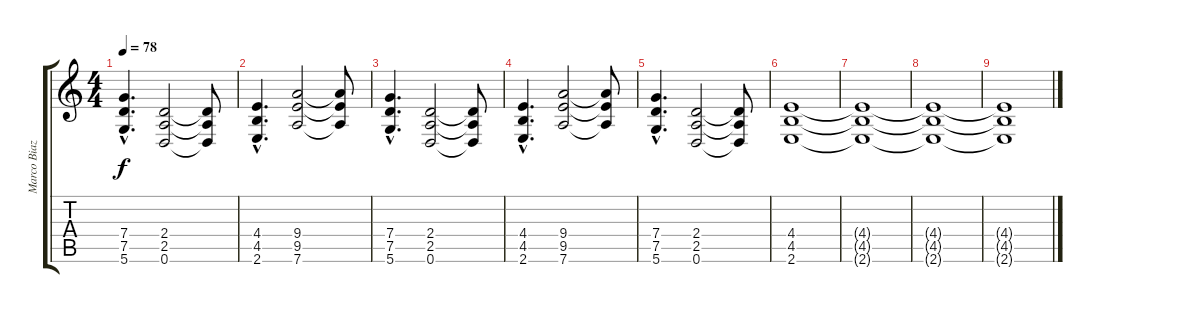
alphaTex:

\track ("Marco Biazzi" "Marco Biaz") {instrument distortionguitar}
\staff {score tabs}
\tuning (D4 A3 F3 C3 G2 D2) {hide}
\ts (4 4)
\tempo 78
\clef g2
\ks c
(7.4{hac} 7.5{hac} 5.6{hac}).4{d dy f} (2.4 2.5 0.6).2 (2.4{t} 2.5{t} 0.6{t}).8 |
(4.4{hac} 4.5{hac} 2.6{hac}).4{d} (9.4 9.5 7.6).2 (9.4{t} 9.5{t} 7.6{t}).8 |
(7.4{hac} 7.5{hac} 5.6{hac}).4{d} (2.4 2.5 0.6).2 (2.4{t} 2.5{t} 0.6{t}).8 |
(4.4{hac} 4.5{hac} 2.6{hac}).4{d} (9.4 9.5 7.6).2 (9.4{t} 9.5{t} 7.6{t}).8 |
(7.4{hac} 7.5{hac} 5.6{hac}).4{d} (2.4 2.5 0.6).2 (2.4{t} 2.5{t} 0.6{t}).8 |
(4.4 4.5 2.6).1 |
(4.4{t} 4.5{t} 2.6{t}).1{volume 0} |
(4.4{t} 4.5{t} 2.6{t}).1 |
(4.4{t} 4.5{t} 2.6{t}).1
